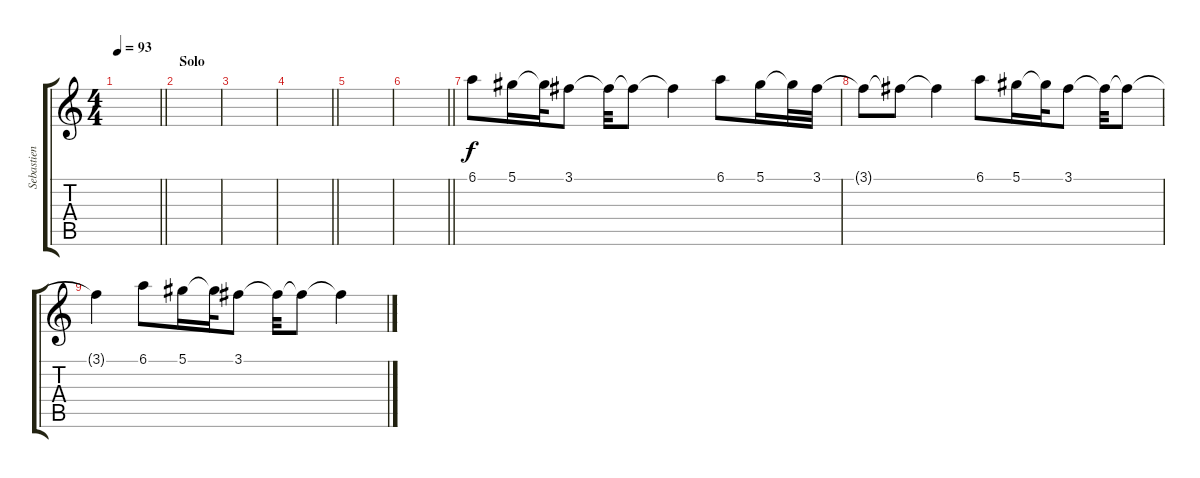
\track ("Sebastien" "Sebastien") {instrument acousticguitarsteel}
\staff {score tabs}
\tuning (Eb4 Bb3 Gb3 Db3 Ab2 Eb2) {hide}
\ts (4 4)
\tempo 93
\clef g2
\barLineRight lightlight
\ks c
|
\section ("" "Solo")
|
|
\barLineRight lightlight
|
|
\barLineRight lightlight
|
6.1.8 5.1.16 5.1{t}.32 3.1.8 3.1{t}.32 3.1{t}.8 3.1{t}.4 6.1.8 5.1.16 5.1{t}.32 3.1.32 |
3.1{t}.8 3.1{t}.8 3.1{t}.4 6.1.8 5.1.16 5.1{t}.32 3.1.8 3.1{t}.32 3.1{t}.8 |
3.1{t}.4 6.1.8 5.1.16 5.1{t}.32 3.1.8 3.1{t}.32 3.1{t}.8 3.1{t}.4
